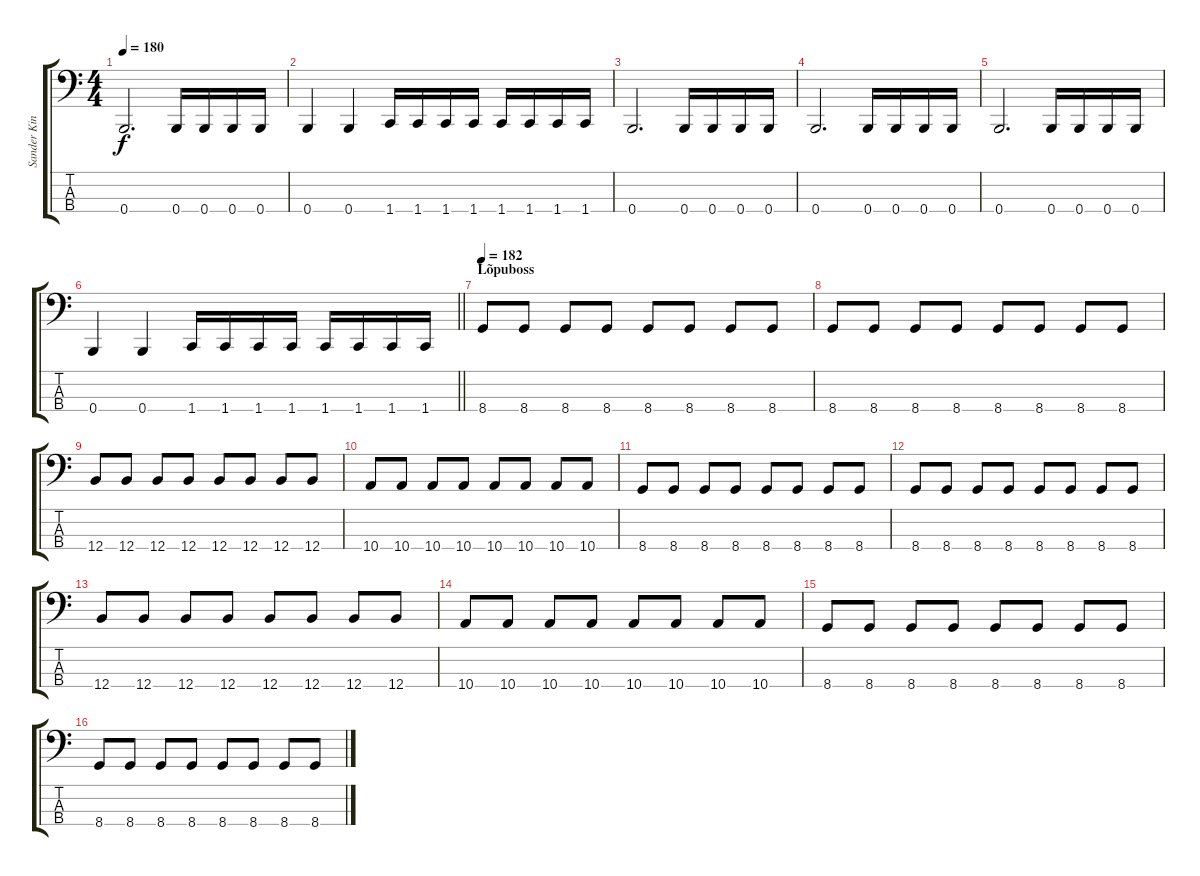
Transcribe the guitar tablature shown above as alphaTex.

\track ("Sander Kink" "Sander Kin") {instrument electricbasspick}
\staff {score tabs}
\tuning (E2 B1 Gb1 B0) {hide}
\ts (4 4)
\tempo 180
\clef f4
\ks c
0.4.2{d dy f} 0.4.16 0.4.16 0.4.16 0.4.16 |
0.4.4 0.4.4 1.4.16 1.4.16 1.4.16 1.4.16 1.4.16 1.4.16 1.4.16 1.4.16 |
0.4.2{d} 0.4.16 0.4.16 0.4.16 0.4.16 |
0.4.2{d} 0.4.16 0.4.16 0.4.16 0.4.16 |
0.4.2{d} 0.4.16 0.4.16 0.4.16 0.4.16 |
\barLineRight lightlight
0.4.4 0.4.4 1.4.16 1.4.16 1.4.16 1.4.16 1.4.16 1.4.16 1.4.16 1.4.16 |
\section ("" "Lõpuboss")
\tempo 182
8.4.8 8.4.8 8.4.8 8.4.8 8.4.8 8.4.8 8.4.8 8.4.8 |
8.4.8 8.4.8 8.4.8 8.4.8 8.4.8 8.4.8 8.4.8 8.4.8 |
12.4.8 12.4.8 12.4.8 12.4.8 12.4.8 12.4.8 12.4.8 12.4.8 |
10.4.8 10.4.8 10.4.8 10.4.8 10.4.8 10.4.8 10.4.8 10.4.8 |
8.4.8 8.4.8 8.4.8 8.4.8 8.4.8 8.4.8 8.4.8 8.4.8 |
8.4.8 8.4.8 8.4.8 8.4.8 8.4.8 8.4.8 8.4.8 8.4.8 |
12.4.8 12.4.8 12.4.8 12.4.8 12.4.8 12.4.8 12.4.8 12.4.8 |
10.4.8 10.4.8 10.4.8 10.4.8 10.4.8 10.4.8 10.4.8 10.4.8 |
8.4.8 8.4.8 8.4.8 8.4.8 8.4.8 8.4.8 8.4.8 8.4.8 |
8.4.8 8.4.8 8.4.8 8.4.8 8.4.8 8.4.8 8.4.8 8.4.8
